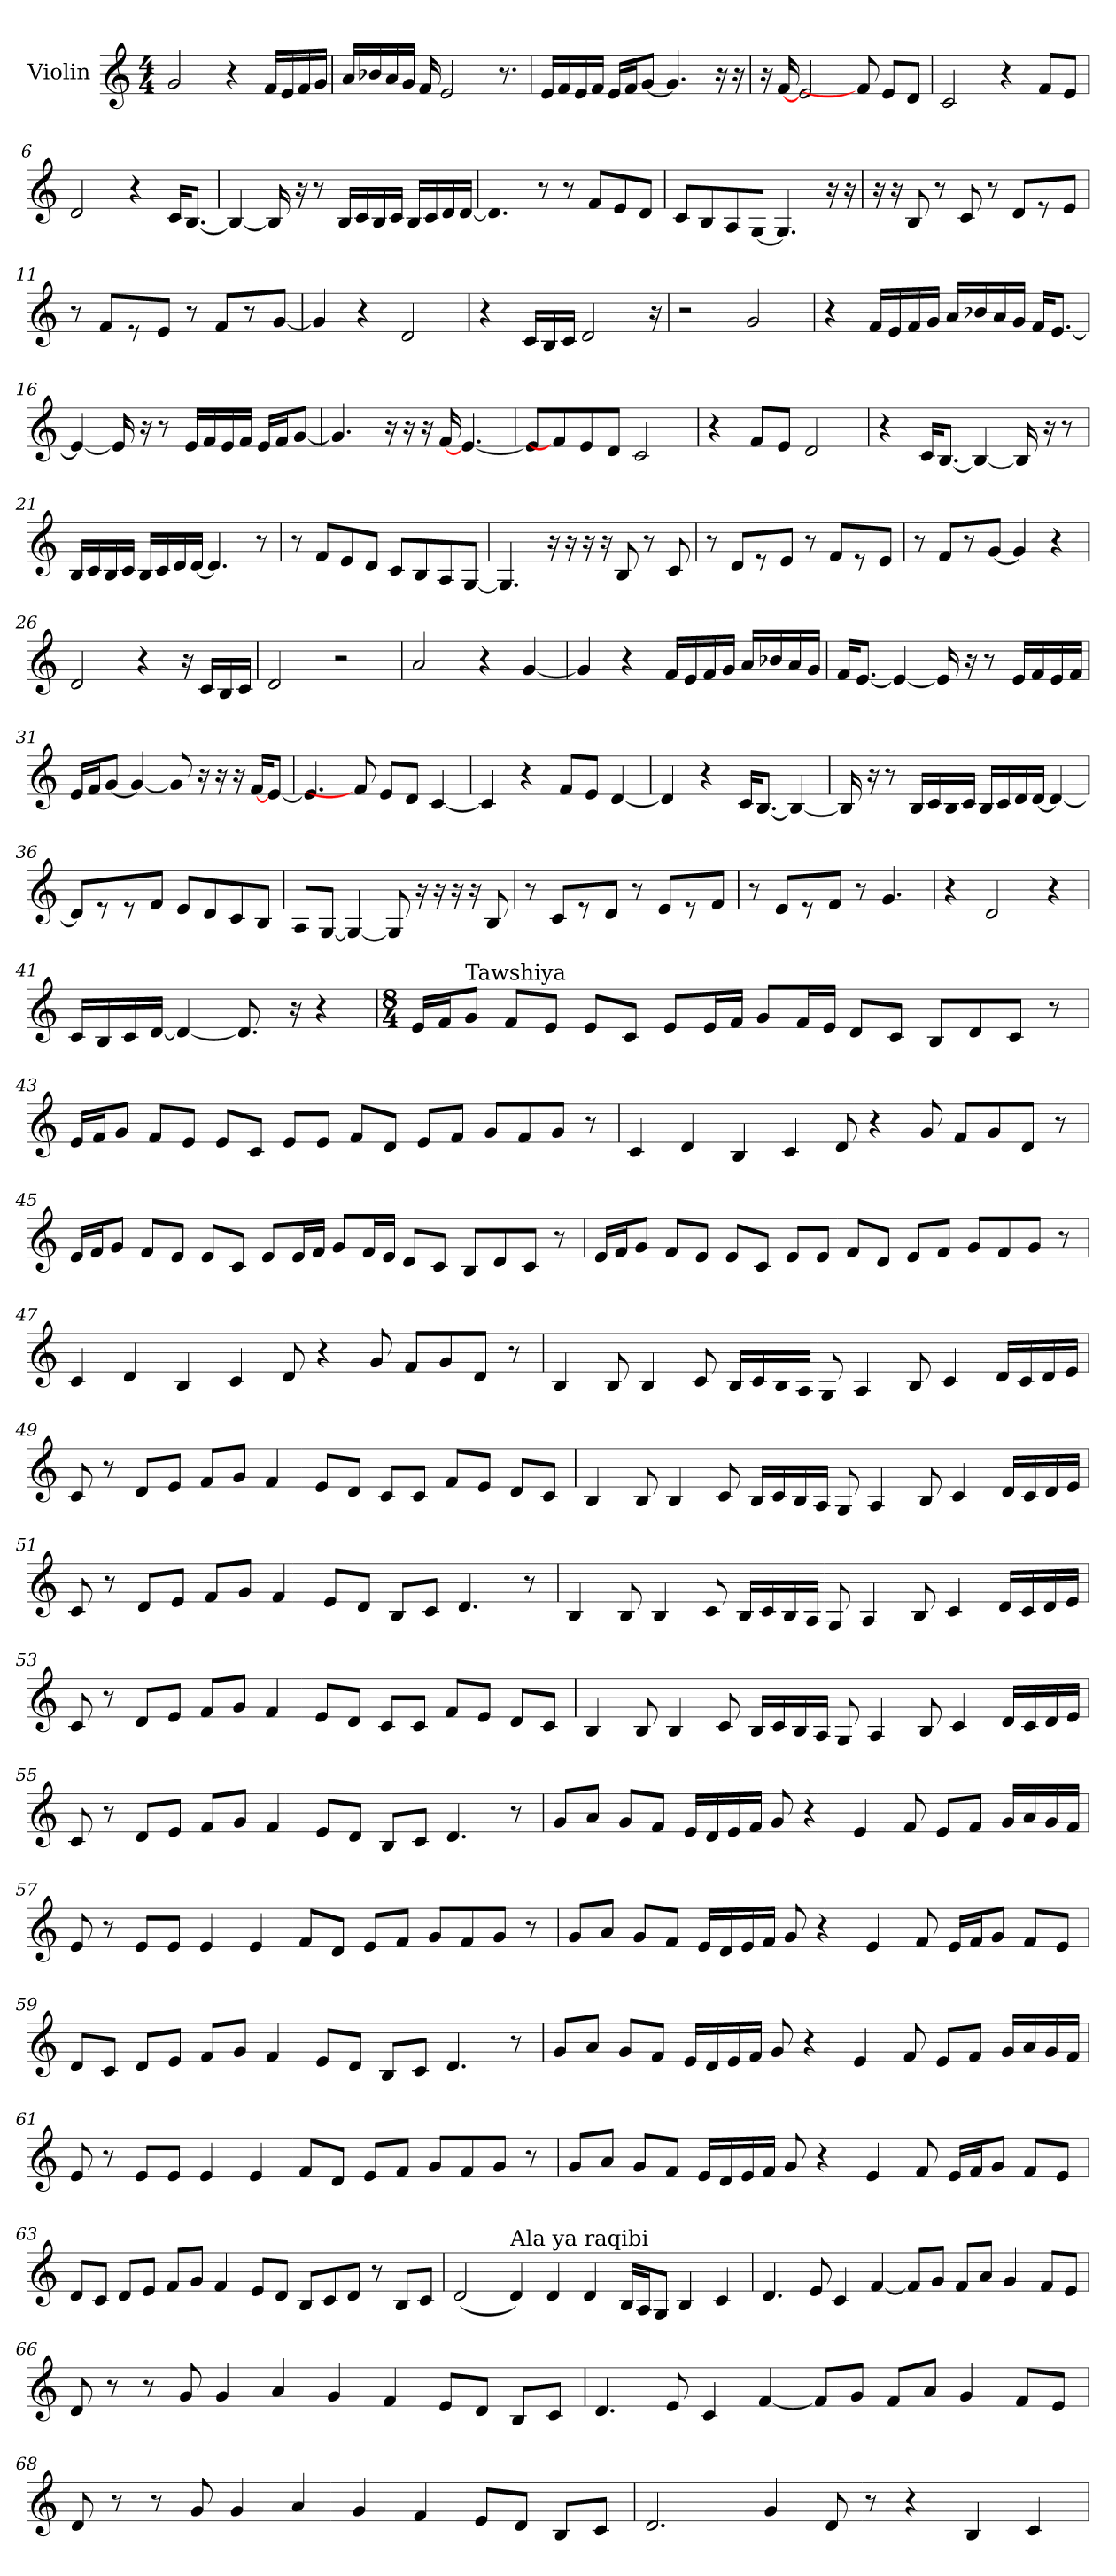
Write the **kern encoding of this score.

**kern
*part1
*staff1
*I"Violin
*clefG2
*k[]
*C:
*M4/4
*MM90
=1
2g/
4r
16f/LL
16e/
16f/
16g/JJ
=2
16a/LL
16b-X/
16a/
16g/JJ
16f/
2e/
8.r
=3
16e/LL
16f/
16e/
16f/JJ
16e/LL
16f/J
[8g/J
4.g/]
16r
16r
!!LO:LB:g=z
=4
16r
[16f/
2e/
8f/]
8e/L
8d/J
=5
2c/
4r
8f/L
8e/J
=6
2d/
4r
16c/KL
[8.B/J
=7
4B/_
16B/]
16r
8r
16B/LL
16c/
16B/
16c/JJ
16B/LL
16c/
16d/
[16d/JJ
!!LO:LB:g=z
=8
4.d/]
8r
8r
8f/L
8e/
8d/J
=9
8c/L
8B/
8A/
[8G/J
4.G/]
16r
16r
=10
16r
16r
8B/
8r
8c/
8r
8d/L
8r
8e/J
=11
8r
8f/L
8r
8e/J
8r
8f/L
8r
[8g/J
=12
4g/]
4r
2d/
!!LO:LB:g=z
=13
4r
16c/LL
16B/
16c/JJ
2d/
16r
=14
2r
2g/
=15
4r
16f/LL
16e/
16f/
16g/JJ
16a/LL
16b-X/
16a/
16g/JJ
16f/KL
[8.e/J
=16
4e/_
16e/]
16r
8r
16e/LL
16f/
16e/
16f/JJ
16e/LL
16f/J
[8g/J
!!LO:LB:g=z
=17
4.g/]
16r
16r
16r
[16f/
[4.e/
=18
8e/L]
8f/]
8e/
8d/J
2c/
=19
4r
8f/L
8e/J
2d/
=20
4r
16c/KL
[8.B/J
4B/_
16B/]
16r
8r
!!LO:LB:g=z
=21
16B/LL
16c/
16B/
16c/JJ
16B/LL
16c/
16d/
[16d/JJ
4.d/]
8r
=22
8r
8f/L
8e/
8d/J
8c/L
8B/
8A/
[8G/J
=23
4.G/]
16r
16r
16r
16r
8B/
8r
8c/
=24
8r
8d/L
8r
8e/J
8r
8f/L
8r
8e/J
!!LO:LB:g=z
=25
8r
8f/L
8r
[8g/J
4g/]
4r
=26
2d/
4r
16r
16c/LL
16B/
16c/JJ
=27
2d/
2r
=28
2a/
4r
[4g/
=29
4g/]
4r
16f/LL
16e/
16f/
16g/JJ
16a/LL
16b-X/
16a/
16g/JJ
!!LO:LB:g=z
=30
16f/KL
[8.e/J
4e/_
16e/]
16r
8r
16e/LL
16f/
16e/
16f/JJ
=31
16e/LL
16f/J
[8g/J
4g/_
8g/]
16r
16r
16r
[16f/KL
[8e/J
=32
4.e/]
8f/]
8e/L
8d/J
[4c/
=33
4c/]
4r
8f/L
8e/J
[4d/
!!LO:PB:g=z
=34
4d/]
4r
16c/KL
[8.B/J
4B/_
=35
16B/]
16r
8r
16B/LL
16c/
16B/
16c/JJ
16B/LL
16c/
16d/
[16d/JJ
4d/_
=36
8d/L]
8r
8r
8f/J
8e/L
8d/
8c/
8B/J
!!LO:LB:g=z
=37
8A/L
[8G/J
4G/_
8G/]
16r
16r
16r
16r
8B/
=38
8r
8c/L
8r
8d/J
8r
8e/L
8r
8f/J
=39
8r
8e/L
8r
8f/J
8r
4.g/
=40
4r
2d/
4r
!!LO:LB:g=z
=41
16c/LL
16B/
16c/
[16d/JJ
4d/_
8.d/]
16r
4r
=42
*M8/4
*MM70
16e/LL
16f/J
!LO:TX:a:t=Tawshiya
8g/J
8f/L
8e/J
8e/L
8c/J
8e/L
16e/L
16f/JJ
8g/L
16f/L
16e/JJ
8d/L
8c/J
8B/L
8d/
8c/J
8r
!!LO:LB:g=z
=43
16e/LL
16f/J
8g/J
8f/L
8e/J
8e/L
8c/J
8e/L
8e/J
8f/L
8d/J
8e/L
8f/J
8g/L
8f/
8g/J
8r
=44
4c/
4d/
4B/
4c/
8d/
4r
8g/
8f/L
8g/
8d/J
8r
!!LO:LB:g=z
=45
16e/LL
16f/J
8g/J
8f/L
8e/J
8e/L
8c/J
8e/L
16e/L
16f/JJ
8g/L
16f/L
16e/JJ
8d/L
8c/J
8B/L
8d/
8c/J
8r
=46
16e/LL
16f/J
8g/J
8f/L
8e/J
8e/L
8c/J
8e/L
8e/J
8f/L
8d/J
8e/L
8f/J
8g/L
8f/
8g/J
8r
!!LO:LB:g=z
=47
4c/
4d/
4B/
4c/
8d/
4r
8g/
8f/L
8g/
8d/J
8r
=48
4B/
8B/
4B/
8c/
16B/LL
16c/
16B/
16A/JJ
8G/
4A/
8B/
4c/
16d/LL
16c/
16d/
16e/JJ
!!LO:LB:g=z
=49
8c/
8r
8d/L
8e/J
8f/L
8g/J
4f/
8e/L
8d/J
8c/L
8c/J
8f/L
8e/J
8d/L
8c/J
=50
4B/
8B/
4B/
8c/
16B/LL
16c/
16B/
16A/JJ
8G/
4A/
8B/
4c/
16d/LL
16c/
16d/
16e/JJ
!!LO:LB:g=z
=51
8c/
8r
8d/L
8e/J
8f/L
8g/J
4f/
8e/L
8d/J
8B/L
8c/J
4.d/
8r
=52
4B/
8B/
4B/
8c/
16B/LL
16c/
16B/
16A/JJ
8G/
4A/
8B/
4c/
16d/LL
16c/
16d/
16e/JJ
!!LO:PB:g=z
=53
8c/
8r
8d/L
8e/J
8f/L
8g/J
4f/
8e/L
8d/J
8c/L
8c/J
8f/L
8e/J
8d/L
8c/J
=54
4B/
8B/
4B/
8c/
16B/LL
16c/
16B/
16A/JJ
8G/
4A/
8B/
4c/
16d/LL
16c/
16d/
16e/JJ
!!LO:LB:g=z
=55
8c/
8r
8d/L
8e/J
8f/L
8g/J
4f/
8e/L
8d/J
8B/L
8c/J
4.d/
8r
=56
8g/L
8a/J
8g/L
8f/J
16e/LL
16d/
16e/
16f/JJ
8g/
4r
4e/
8f/
8e/L
8f/J
16g/LL
16a/
16g/
16f/JJ
!!LO:LB:g=z
=57
8e/
8r
8e/L
8e/J
4e/
4e/
8f/L
8d/J
8e/L
8f/J
8g/L
8f/
8g/J
8r
=58
8g/L
8a/J
8g/L
8f/J
16e/LL
16d/
16e/
16f/JJ
8g/
4r
4e/
8f/
16e/LL
16f/J
8g/J
8f/L
8e/J
!!LO:LB:g=z
=59
8d/L
8c/J
8d/L
8e/J
8f/L
8g/J
4f/
8e/L
8d/J
8B/L
8c/J
4.d/
8r
=60
8g/L
8a/J
8g/L
8f/J
16e/LL
16d/
16e/
16f/JJ
8g/
4r
4e/
8f/
8e/L
8f/J
16g/LL
16a/
16g/
16f/JJ
!!LO:LB:g=z
=61
8e/
8r
8e/L
8e/J
4e/
4e/
8f/L
8d/J
8e/L
8f/J
8g/L
8f/
8g/J
8r
=62
8g/L
8a/J
8g/L
8f/J
16e/LL
16d/
16e/
16f/JJ
8g/
4r
4e/
8f/
16e/LL
16f/J
8g/J
8f/L
8e/J
!!LO:LB:g=z
=63
8d/L
8c/J
8d/L
8e/J
8f/L
8g/J
4f/
8e/L
8d/J
8B/L
8c/
8d/J
8r
8B/L
8c/J
=64
(2d/
!LO:TX:a:t=Ala ya raqibi
4d/)
4d/
4d/
16B/LL
16A/J
8G/J
4B/
4c/
!!LO:LB:g=z
=65
4.d/
8e/
4c/
[4f/
8f/L]
8g/J
8f/L
8a/J
4g/
8f/L
8e/J
=66
8d/
8r
8r
8g/
4g/
4a/
4g/
4f/
8e/L
8d/J
8B/L
8c/J
!!LO:LB:g=z
=67
4.d/
8e/
4c/
[4f/
8f/L]
8g/J
8f/L
8a/J
4g/
8f/L
8e/J
=68
8d/
8r
8r
8g/
4g/
4a/
4g/
4f/
8e/L
8d/J
8B/L
8c/J
=69
2.d/
4g/
8d/
8r
4r
4B/
4c/
=
*-
